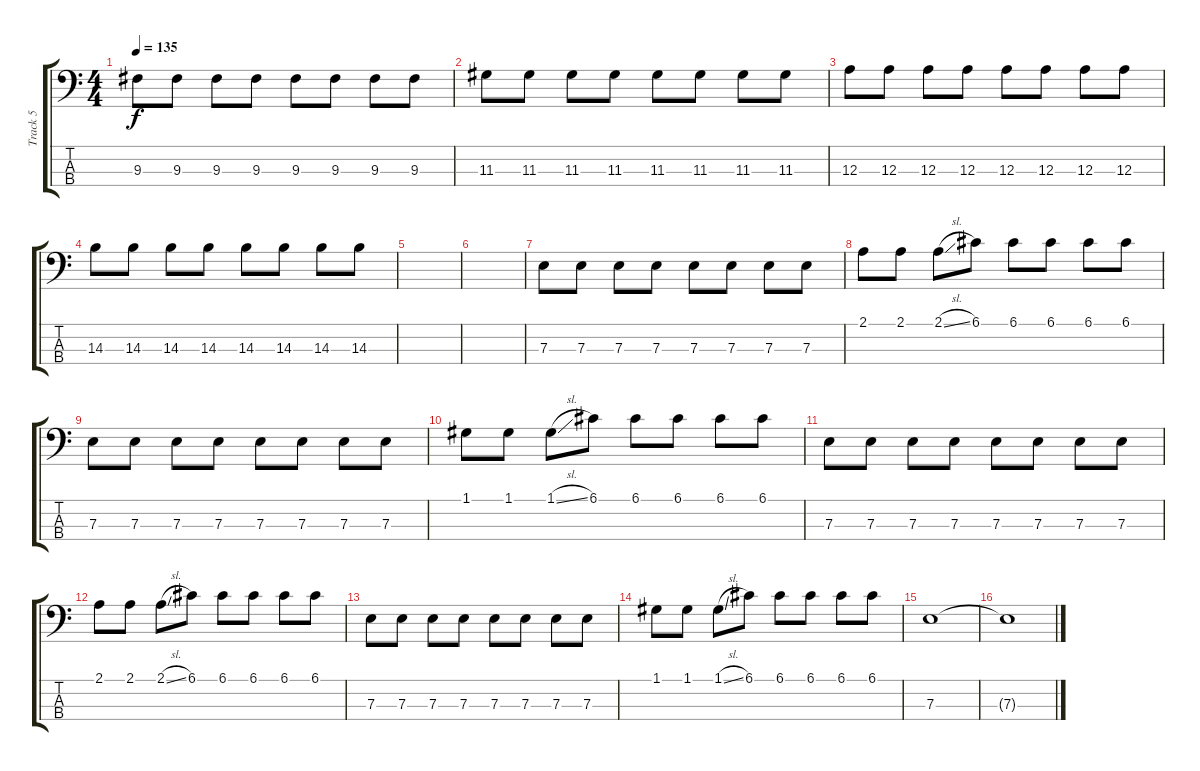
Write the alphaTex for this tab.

\track ("Track 5" "Track 5") {instrument electricbassfinger}
\staff {score tabs}
\tuning (G2 D2 A1 E1) {hide}
\ts (4 4)
\tempo 135
\clef f4
\ks c
9.3.8{dy f} 9.3.8 9.3.8 9.3.8 9.3.8 9.3.8 9.3.8 9.3.8 |
11.3.8 11.3.8 11.3.8 11.3.8 11.3.8 11.3.8 11.3.8 11.3.8 |
12.3.8 12.3.8 12.3.8 12.3.8 12.3.8 12.3.8 12.3.8 12.3.8 |
14.3.8 14.3.8 14.3.8 14.3.8 14.3.8 14.3.8 14.3.8 14.3.8 |
|
|
7.3.8 7.3.8 7.3.8 7.3.8 7.3.8 7.3.8 7.3.8 7.3.8 |
2.1.8 2.1.8 2.1{sl}.8 6.1.8 6.1.8 6.1.8 6.1.8 6.1.8 |
7.3.8 7.3.8 7.3.8 7.3.8 7.3.8 7.3.8 7.3.8 7.3.8 |
1.1.8 1.1.8 1.1{sl}.8 6.1.8 6.1.8 6.1.8 6.1.8 6.1.8 |
7.3.8 7.3.8 7.3.8 7.3.8 7.3.8 7.3.8 7.3.8 7.3.8 |
2.1.8 2.1.8 2.1{sl}.8 6.1.8 6.1.8 6.1.8 6.1.8 6.1.8 |
7.3.8 7.3.8 7.3.8 7.3.8 7.3.8 7.3.8 7.3.8 7.3.8 |
1.1.8 1.1.8 1.1{sl}.8 6.1.8 6.1.8 6.1.8 6.1.8 6.1.8 |
7.3.1 |
7.3{t}.1
